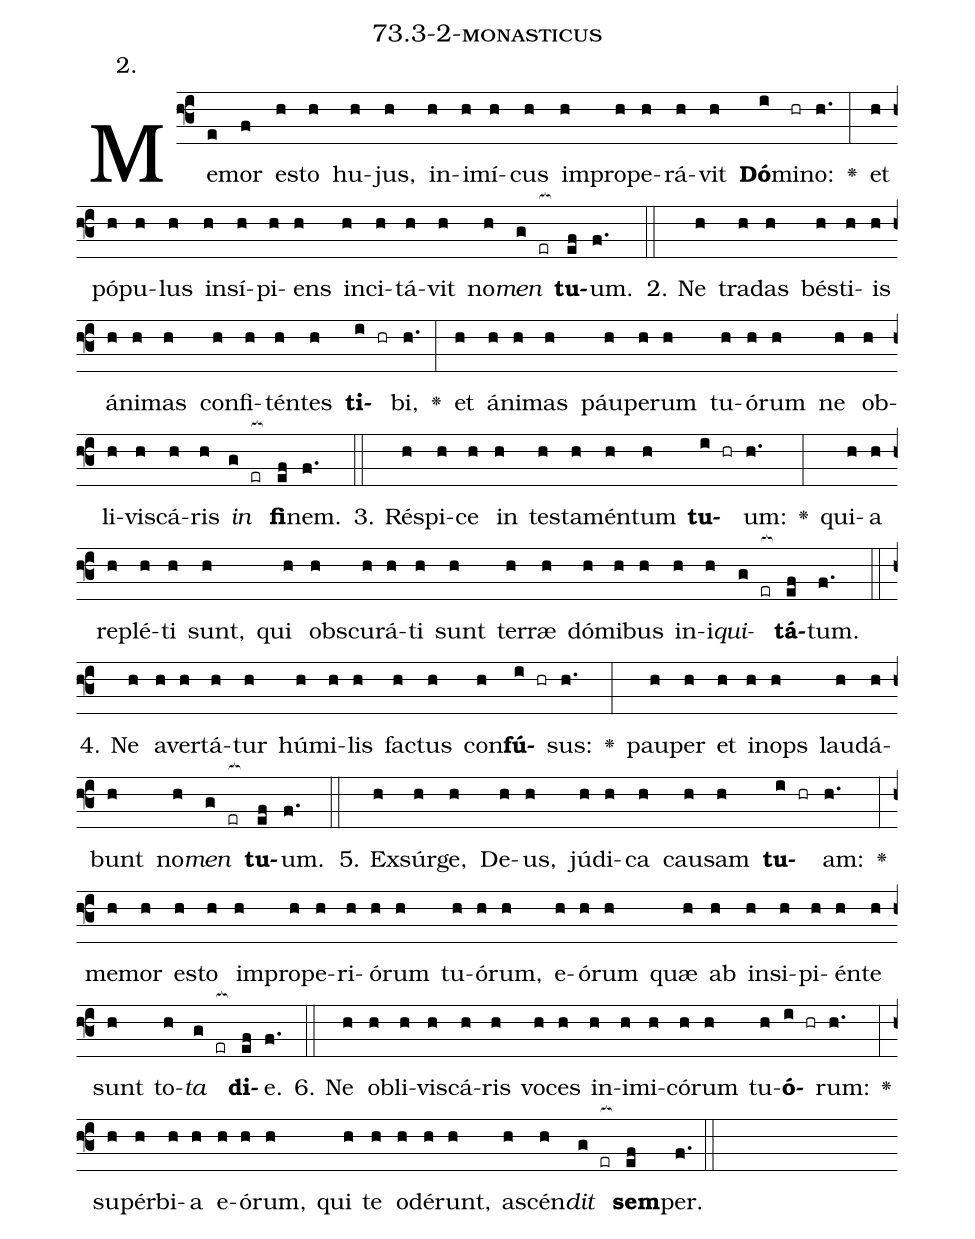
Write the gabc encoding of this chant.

name: 73.3-2-monasticus;
annotation: 2.;
%%
(f3)Me(e)mor(f) es(h)to(h) hu(h)jus,(h) in(h)i(h)mí(h)cus(h) im(h)pro(h)pe(h)rá(h)vit(h) <b>Dó</b>(i)mi(hr)no:(h.) <v>\greheightstar</v>(:) et(h) pó(h)pu(h)lus(h) in(h)sí(h)pi(h)ens(h) in(h)ci(h)tá(h)vit(h) no(h)<i>men</i>(g er[ocb:1{]) <b>tu</b>(ef[ocb:0}])um.(f.) (::)
2. Ne(h) tra(h)das(h) bés(h)ti(h)is(h) á(h)ni(h)mas(h) con(h)fi(h)tén(h)tes(h) <b>ti</b>(i hr)bi,(h.) <v>\greheightstar</v>(:) et(h) á(h)ni(h)mas(h) páu(h)pe(h)rum(h) tu(h)ó(h)rum(h) ne(h) ob(h)li(h)vis(h)cá(h)ris(h) <i>in</i>(g er[ocb:1{]) <b>fi</b>(ef[ocb:0}])nem.(f.) (::)
3. Ré(h)spi(h)ce(h) in(h) tes(h)ta(h)mén(h)tum(h) <b>tu</b>(i hr)um:(h.) <v>\greheightstar</v>(:) qui(h)a(h) re(h)plé(h)ti(h) sunt,(h) qui(h) obs(h)cu(h)rá(h)ti(h) sunt(h) ter(h)ræ(h) dó(h)mi(h)bus(h) in(h)i(h)<i>qui</i>(g er[ocb:1{])<b>tá</b>(ef[ocb:0}])tum.(f.) (::)
4. Ne(h) a(h)ver(h)tá(h)tur(h) hú(h)mi(h)lis(h) fac(h)tus(h) con(h)<b>fú</b>(i hr)sus:(h.) <v>\greheightstar</v>(:) pau(h)per(h) et(h) in(h)ops(h) lau(h)dá(h)bunt(h) no(h)<i>men</i>(g er[ocb:1{]) <b>tu</b>(ef[ocb:0}])um.(f.) (::)
5. Ex(h)súr(h)ge,(h) De(h)us,(h) jú(h)di(h)ca(h) cau(h)sam(h) <b>tu</b>(i hr)am:(h.) <v>\greheightstar</v>(:) me(h)mor(h) es(h)to(h) im(h)pro(h)pe(h)ri(h)ó(h)rum(h) tu(h)ó(h)rum,(h) e(h)ó(h)rum(h) quæ(h) ab(h) in(h)si(h)pi(h)én(h)te(h) sunt(h) to(h)<i>ta</i>(g er[ocb:1{]) <b>di</b>(ef[ocb:0}])e.(f.) (::)
6. Ne(h) ob(h)li(h)vis(h)cá(h)ris(h) vo(h)ces(h) in(h)i(h)mi(h)có(h)rum(h) tu(h)<b>ó</b>(i hr)rum:(h.) <v>\greheightstar</v>(:) su(h)pér(h)bi(h)a(h) e(h)ó(h)rum,(h) qui(h) te(h) o(h)dé(h)runt,(h) a(h)scén(h)<i>dit</i>(g er[ocb:1{]) <b>sem</b>(ef[ocb:0}])per.(f.) (::)
